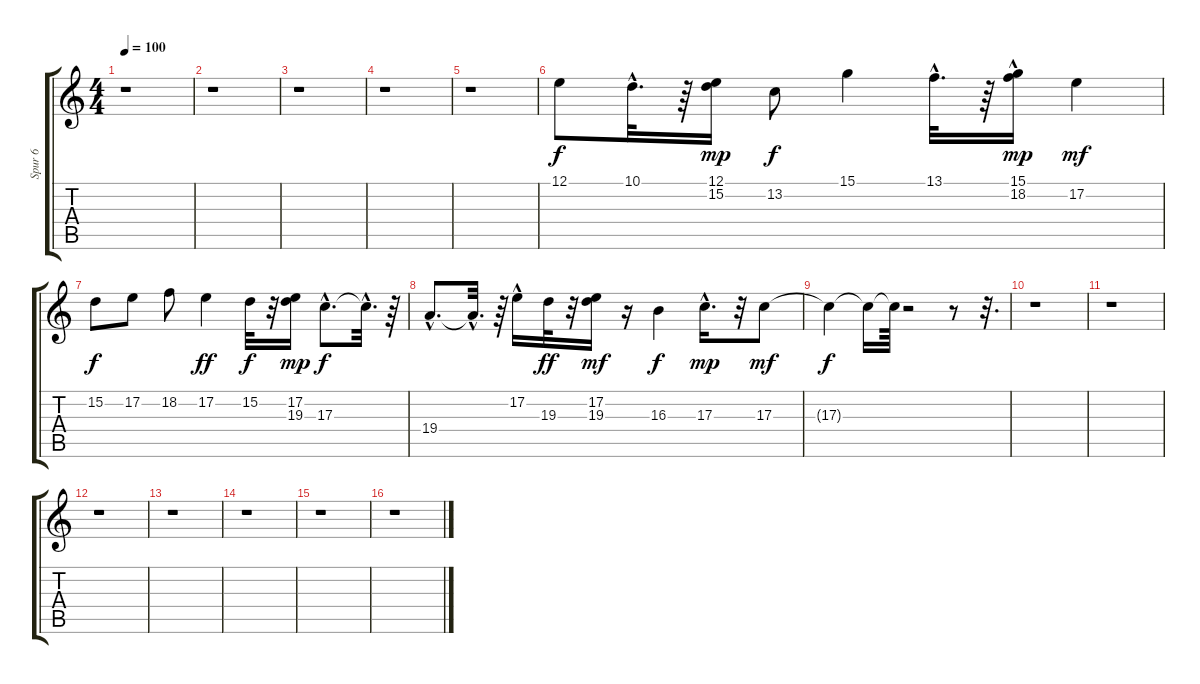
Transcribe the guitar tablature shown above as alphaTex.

\track ("Spur 6" "Spur 6") {instrument piccolo}
\staff {score tabs}
\tuning (E4 B3 G3 D3 A2 E2) {hide}
\ts (4 4)
\tempo 100
\clef g2
\ks c
r.1{dy f instrument piccolo} |
r.1 |
r.1 |
r.1 |
r.1 |
12.1.8 10.1{hac}.32{d} r.64 (12.1 15.2).16{dy mp} 13.2.8{dy f} 15.1.4 13.1{hac}.32{d} r.64 (15.1{hac} 18.2).16{dy mp} 17.2.4{dy mf} |
15.2.8{dy f} 17.2.8 18.2.8 17.2.4{dy ff} 15.2.32{dy f} r.32 (17.2 19.3).16{dy mp} 17.3{hac}.8{d dy f} 17.3{hac t}.32{d} r.64 |
19.4{hac}.8{d} 19.4{hac t}.32{d} r.64 17.2{hac}.16 19.3.32{dy ff} r.32 (17.2 19.3).16{dy mf} r.16 16.3.4{dy f} 17.3{hac}.16{d dy mp} r.32 17.3.8{dy mf} |
17.3{t}.4{dy f} 17.3{t}.16 17.3{t}.64 r.2 r.8 r.32{d} |
r.1 |
r.1 |
r.1 |
r.1 |
r.1 |
r.1 |
r.1
